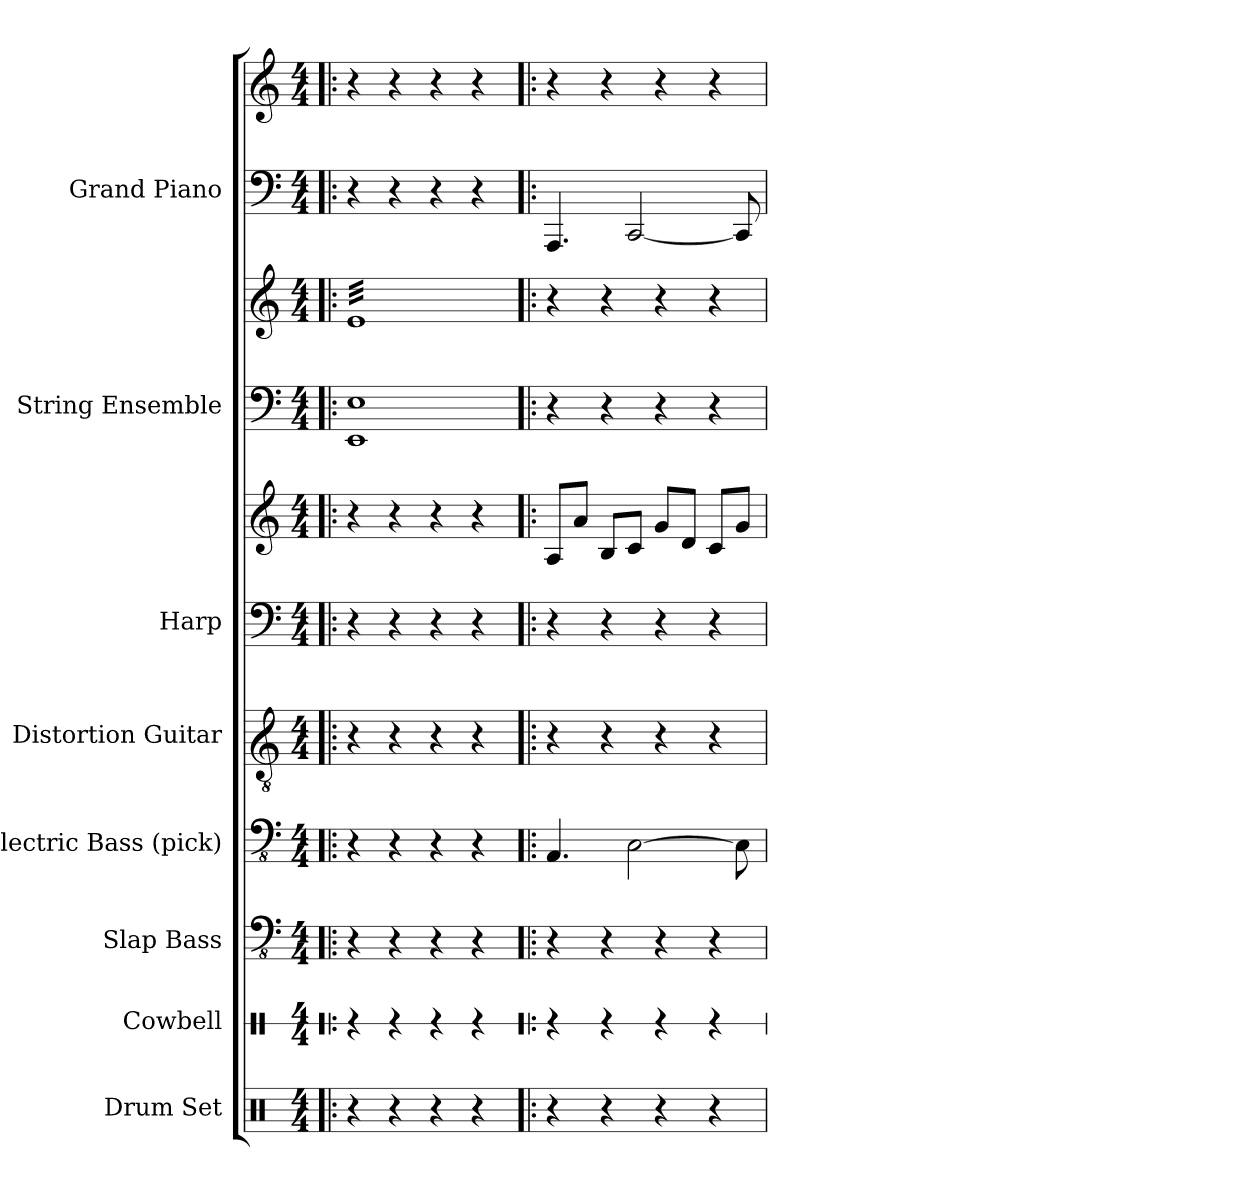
**kern	**kern	**kern	**kern	**kern	**kern	**kern	**kern	**kern	**kern	**kern
*part8	*part7	*part6	*part5	*part4	*part3	*part3	*part2	*part2	*part1	*part1
*staff11	*staff10	*staff9	*staff8	*staff7	*staff6	*staff5	*staff4	*staff3	*staff2	*staff1
*I"Drum Set	*I"Cowbell	*I"Slap Bass	*I"Electric Bass (pick)	*I"Distortion Guitar	*I"Harp	*	*I"String Ensemble	*	*I"Grand Piano	*
*I'Drs.	*I'Cow.	*I'Sl. Bass	*I'El. Bass	*I'Dist. Guit.	*I'Hrp.	*	*I'St. Ens.	*	*I'Pno.	*
*stria5	*stria1	*stria4	*stria4	*stria6	*stria5	*stria5	*stria5	*stria5	*stria5	*stria5
*clefX	*clefX	*clefFv4	*clefFv4	*clefGv2	*clefF4	*clefG2	*clefF4	*clefG2	*clefF4	*clefG2
*k[]	*k[]	*k[]	*k[]	*k[]	*k[]	*k[]	*k[]	*k[]	*k[]	*k[]
*M4/4	*M4/4	*M4/4	*M4/4	*M4/4	*M4/4	*M4/4	*M4/4	*M4/4	*M4/4	*M4/4
*MM120	*MM120	*MM120	*MM120	*MM120	*MM120	*MM120	*MM120	*MM120	*MM120	*MM120
=1!|:	=1!|:	=1!|:	=1!|:	=1!|:	=1!|:	=1!|:	=1!|:	=1!|:	=1!|:	=1!|:
*	*	*	*	*	*	*	*	*tremolo	*	*
4r	4r	4r	4r	4r	4r	4r	1EE 1E	32eLLL	4r	4r
.	.	.	.	.	.	.	.	32e	.	.
.	.	.	.	.	.	.	.	32e	.	.
.	.	.	.	.	.	.	.	32e	.	.
.	.	.	.	.	.	.	.	32e	.	.
.	.	.	.	.	.	.	.	32e	.	.
.	.	.	.	.	.	.	.	32e	.	.
.	.	.	.	.	.	.	.	32e	.	.
4r	4r	4r	4r	4r	4r	4r	.	32e	4r	4r
.	.	.	.	.	.	.	.	32e	.	.
.	.	.	.	.	.	.	.	32e	.	.
.	.	.	.	.	.	.	.	32e	.	.
.	.	.	.	.	.	.	.	32e	.	.
.	.	.	.	.	.	.	.	32e	.	.
.	.	.	.	.	.	.	.	32e	.	.
.	.	.	.	.	.	.	.	32e	.	.
4r	4r	4r	4r	4r	4r	4r	.	32e	4r	4r
.	.	.	.	.	.	.	.	32e	.	.
.	.	.	.	.	.	.	.	32e	.	.
.	.	.	.	.	.	.	.	32e	.	.
.	.	.	.	.	.	.	.	32e	.	.
.	.	.	.	.	.	.	.	32e	.	.
.	.	.	.	.	.	.	.	32e	.	.
.	.	.	.	.	.	.	.	32e	.	.
4r	4r	4r	4r	4r	4r	4r	.	32e	4r	4r
.	.	.	.	.	.	.	.	32e	.	.
.	.	.	.	.	.	.	.	32e	.	.
.	.	.	.	.	.	.	.	32e	.	.
.	.	.	.	.	.	.	.	32e	.	.
.	.	.	.	.	.	.	.	32e	.	.
.	.	.	.	.	.	.	.	32e	.	.
.	.	.	.	.	.	.	.	32eJJJ	.	.
*	*	*	*	*	*	*	*	*Xtremolo	*	*
=2!|:	=2!|:	=2!|:	=2!|:	=2!|:	=2!|:	=2!|:	=2!|:	=2!|:	=2!|:	=2!|:
4r	4r	4r	4.AAA	4r	4r	8AL	4r	4r	4.AAA	4r
.	.	.	.	.	.	8aJ	.	.	.	.
4r	4r	4r	.	4r	4r	8BL	4r	4r	.	4r
.	.	.	[2CC	.	.	8cJ	.	.	[2CC	.
4r	4r	4r	.	4r	4r	8gL	4r	4r	.	4r
.	.	.	.	.	.	8dJ	.	.	.	.
4r	4r	4r	.	4r	4r	8cL	4r	4r	.	4r
.	.	.	8CC]	.	.	8gJ	.	.	8CC]	.
=	=	=	=	=	=	=	=	=	=	=
*-	*-	*-	*-	*-	*-	*-	*-	*-	*-	*-
